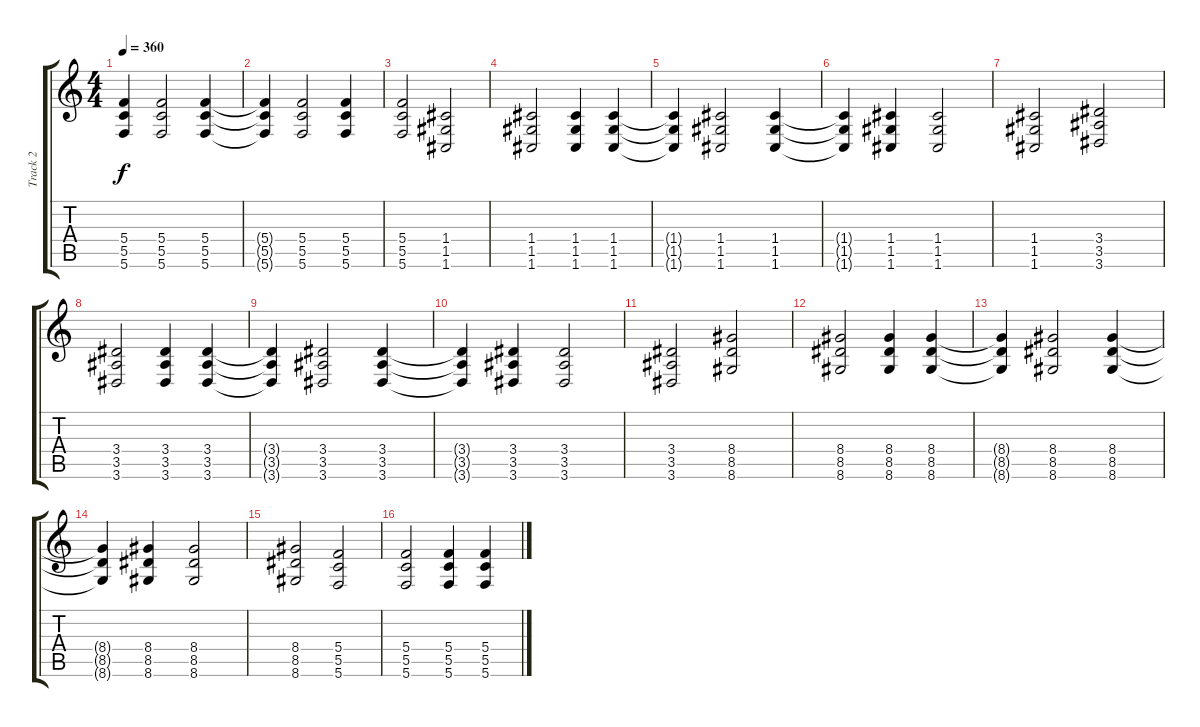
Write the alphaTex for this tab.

\track ("Track 2" "Track 2") {instrument overdrivenguitar}
\staff {score tabs}
\tuning (D4 A3 F3 C3 G2 C2) {hide}
\ts (4 4)
\tempo 360
\clef g2
\ks c
(5.4{t} 5.5{t} 5.6{t}).4{dy f} (5.4 5.5 5.6).2 (5.4 5.5 5.6).4 |
(5.4{t} 5.5{t} 5.6{t}).4 (5.4 5.5 5.6).2 (5.4 5.5 5.6).4 |
(5.4 5.5 5.6).2 (1.4 1.5 1.6).2 |
(1.4 1.5 1.6).2 (1.4 1.5 1.6).4 (1.4 1.5 1.6).4 |
(1.4{t} 1.5{t} 1.6{t}).4 (1.4 1.5 1.6).2 (1.4 1.5 1.6).4 |
(1.4{t} 1.5{t} 1.6{t}).4 (1.4 1.5 1.6).4 (1.4 1.5 1.6).2 |
(1.4 1.5 1.6).2 (3.4 3.5 3.6).2 |
(3.4 3.5 3.6).2 (3.4 3.5 3.6).4 (3.4 3.5 3.6).4 |
(3.4{t} 3.5{t} 3.6{t}).4 (3.4 3.5 3.6).2 (3.4 3.5 3.6).4 |
(3.4{t} 3.5{t} 3.6{t}).4 (3.4 3.5 3.6).4 (3.4 3.5 3.6).2 |
(3.4 3.5 3.6).2 (8.4 8.5 8.6).2 |
(8.4 8.5 8.6).2 (8.4 8.5 8.6).4 (8.4 8.5 8.6).4 |
(8.4{t} 8.5{t} 8.6{t}).4 (8.4 8.5 8.6).2 (8.4 8.5 8.6).4 |
(8.4{t} 8.5{t} 8.6{t}).4 (8.4 8.5 8.6).4 (8.4 8.5 8.6).2 |
(8.4 8.5 8.6).2 (5.4 5.5 5.6).2 |
(5.4 5.5 5.6).2 (5.4 5.5 5.6).4 (5.4 5.5 5.6).4
